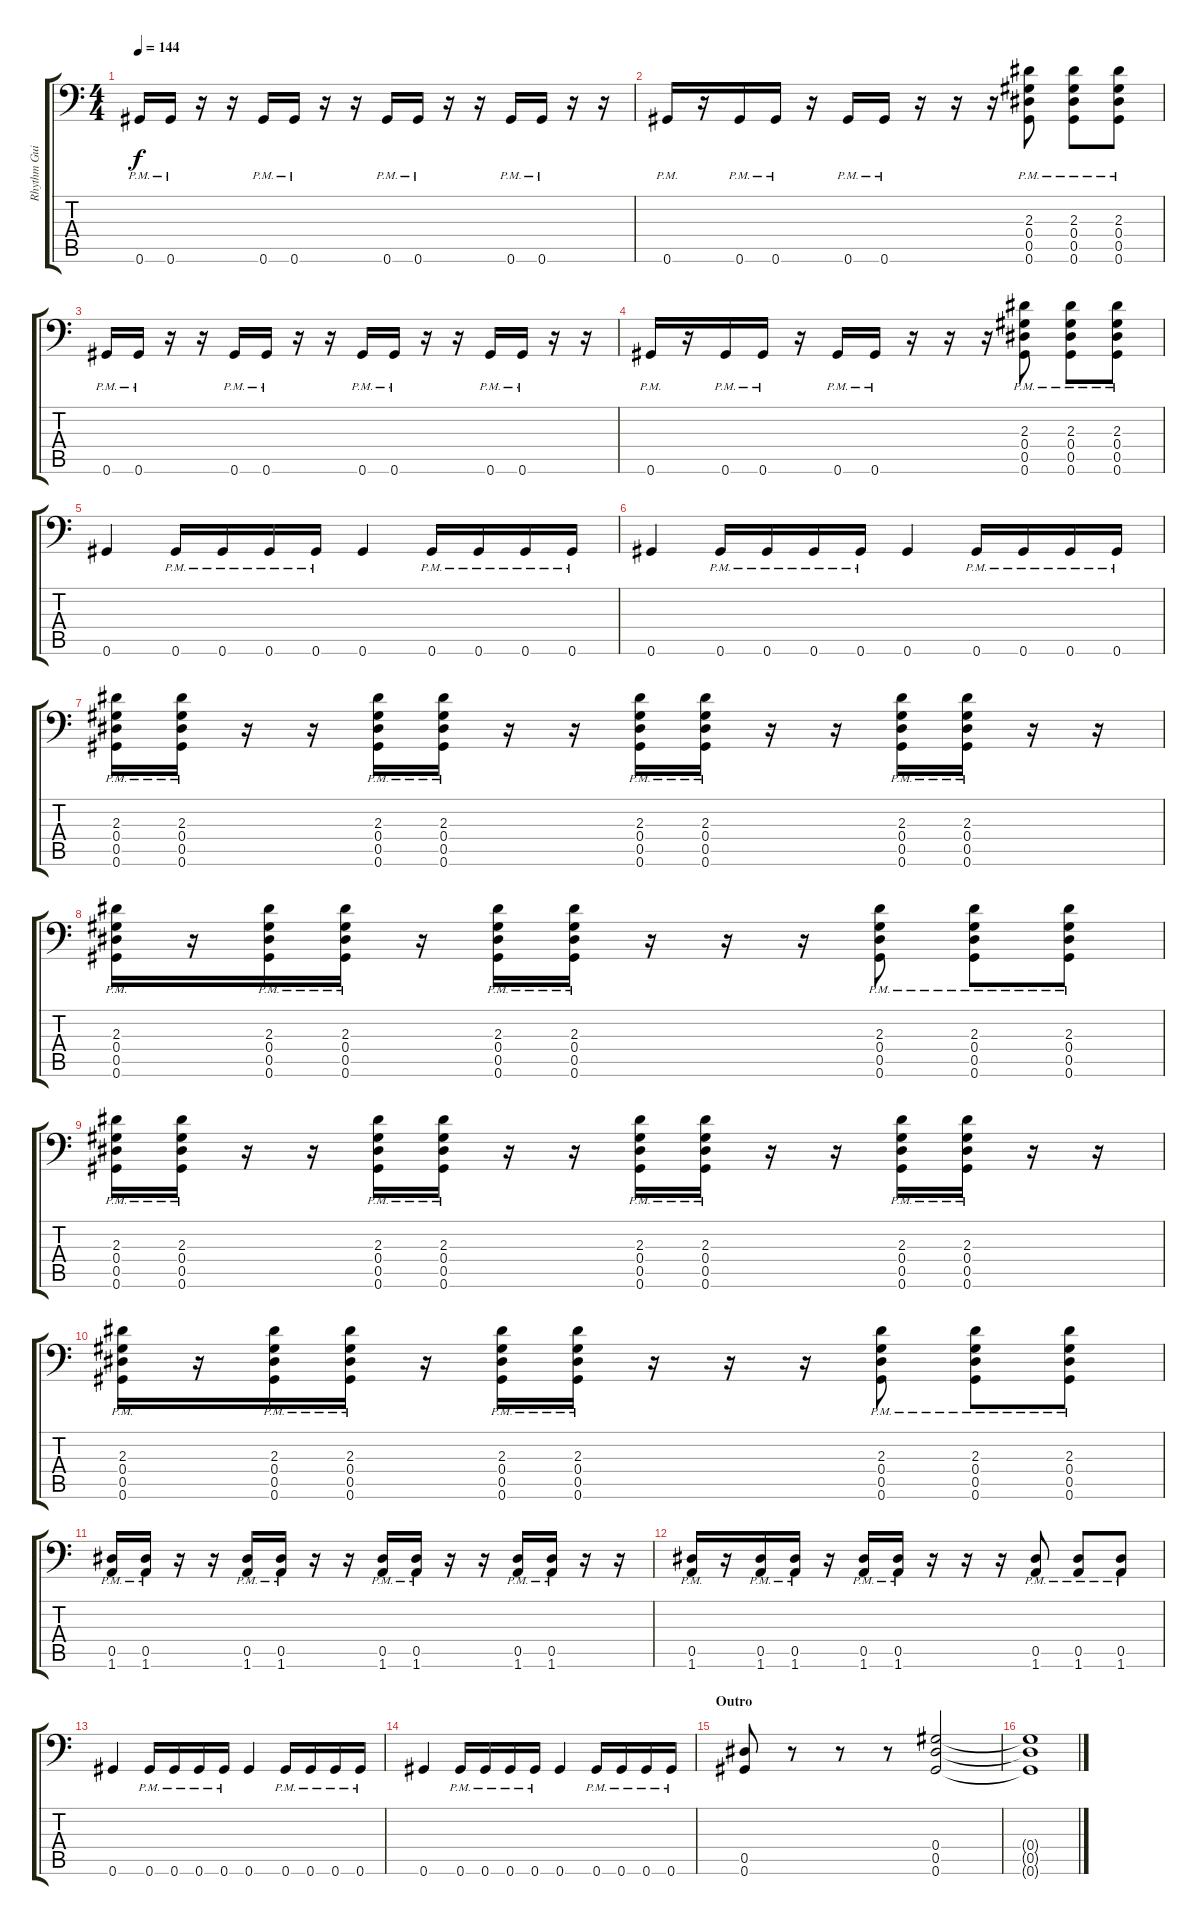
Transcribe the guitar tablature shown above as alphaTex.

\track ("Rhythm Guitar 2" "Rhythm Gui") {instrument distortionguitar}
\staff {score tabs}
\tuning (Bb3 F3 Db3 Ab2 Eb2 Ab1) {hide}
\ts (4 4)
\tempo 144
\clef f4
\ks c
0.6{pm}.16{dy f} 0.6{pm}.16 r.16 r.16 0.6{pm}.16 0.6{pm}.16 r.16 r.16 0.6{pm}.16 0.6{pm}.16 r.16 r.16 0.6{pm}.16 0.6{pm}.16 r.16 r.16 |
0.6{pm}.16 r.16 0.6{pm}.16 0.6{pm}.16 r.16 0.6{pm}.16 0.6{pm}.16 r.16 r.16 r.16 (2.3{pm} 0.4{pm} 0.5{pm} 0.6{pm}).8 (2.3{pm} 0.4{pm} 0.5{pm} 0.6{pm}).8 (2.3{pm} 0.4{pm} 0.5{pm} 0.6{pm}).8 |
0.6{pm}.16 0.6{pm}.16 r.16 r.16 0.6{pm}.16 0.6{pm}.16 r.16 r.16 0.6{pm}.16 0.6{pm}.16 r.16 r.16 0.6{pm}.16 0.6{pm}.16 r.16 r.16 |
0.6{pm}.16 r.16 0.6{pm}.16 0.6{pm}.16 r.16 0.6{pm}.16 0.6{pm}.16 r.16 r.16 r.16 (2.3{pm} 0.4{pm} 0.5{pm} 0.6{pm}).8 (2.3{pm} 0.4{pm} 0.5{pm} 0.6{pm}).8 (2.3{pm} 0.4{pm} 0.5{pm} 0.6{pm}).8 |
0.6.4 0.6{pm}.16 0.6{pm}.16 0.6{pm}.16 0.6{pm}.16 0.6.4 0.6{pm}.16 0.6{pm}.16 0.6{pm}.16 0.6{pm}.16 |
0.6.4 0.6{pm}.16 0.6{pm}.16 0.6{pm}.16 0.6{pm}.16 0.6.4 0.6{pm}.16 0.6{pm}.16 0.6{pm}.16 0.6{pm}.16 |
(2.3{pm} 0.4{pm} 0.5{pm} 0.6{pm}).16 (2.3{pm} 0.4{pm} 0.5{pm} 0.6{pm}).16 r.16 r.16 (2.3{pm} 0.4{pm} 0.5{pm} 0.6{pm}).16 (2.3{pm} 0.4{pm} 0.5{pm} 0.6{pm}).16 r.16 r.16 (2.3{pm} 0.4{pm} 0.5{pm} 0.6{pm}).16 (2.3{pm} 0.4{pm} 0.5{pm} 0.6{pm}).16 r.16 r.16 (2.3{pm} 0.4{pm} 0.5{pm} 0.6{pm}).16 (2.3{pm} 0.4{pm} 0.5{pm} 0.6{pm}).16 r.16 r.16 |
(2.3{pm} 0.4{pm} 0.5{pm} 0.6{pm}).16 r.16 (2.3{pm} 0.4{pm} 0.5{pm} 0.6{pm}).16 (2.3{pm} 0.4{pm} 0.5{pm} 0.6{pm}).16 r.16 (2.3{pm} 0.4{pm} 0.5{pm} 0.6{pm}).16 (2.3{pm} 0.4{pm} 0.5{pm} 0.6{pm}).16 r.16 r.16 r.16 (2.3{pm} 0.4{pm} 0.5{pm} 0.6{pm}).8 (2.3{pm} 0.4{pm} 0.5{pm} 0.6{pm}).8 (2.3{pm} 0.4{pm} 0.5{pm} 0.6{pm}).8 |
(2.3{pm} 0.4{pm} 0.5{pm} 0.6{pm}).16 (2.3{pm} 0.4{pm} 0.5{pm} 0.6{pm}).16 r.16 r.16 (2.3{pm} 0.4{pm} 0.5{pm} 0.6{pm}).16 (2.3{pm} 0.4{pm} 0.5{pm} 0.6{pm}).16 r.16 r.16 (2.3{pm} 0.4{pm} 0.5{pm} 0.6{pm}).16 (2.3{pm} 0.4{pm} 0.5{pm} 0.6{pm}).16 r.16 r.16 (2.3{pm} 0.4{pm} 0.5{pm} 0.6{pm}).16 (2.3{pm} 0.4{pm} 0.5{pm} 0.6{pm}).16 r.16 r.16 |
(2.3{pm} 0.4{pm} 0.5{pm} 0.6{pm}).16 r.16 (2.3{pm} 0.4{pm} 0.5{pm} 0.6{pm}).16 (2.3{pm} 0.4{pm} 0.5{pm} 0.6{pm}).16 r.16 (2.3{pm} 0.4{pm} 0.5{pm} 0.6{pm}).16 (2.3{pm} 0.4{pm} 0.5{pm} 0.6{pm}).16 r.16 r.16 r.16 (2.3{pm} 0.4{pm} 0.5{pm} 0.6{pm}).8 (2.3{pm} 0.4{pm} 0.5{pm} 0.6{pm}).8 (2.3{pm} 0.4{pm} 0.5{pm} 0.6{pm}).8 |
(0.5{pm} 1.6{pm}).16 (0.5{pm} 1.6{pm}).16 r.16 r.16 (0.5{pm} 1.6{pm}).16 (0.5{pm} 1.6{pm}).16 r.16 r.16 (0.5{pm} 1.6{pm}).16 (0.5{pm} 1.6{pm}).16 r.16 r.16 (0.5{pm} 1.6{pm}).16 (0.5{pm} 1.6{pm}).16 r.16 r.16 |
(0.5{pm} 1.6{pm}).16 r.16 (0.5{pm} 1.6{pm}).16 (0.5{pm} 1.6{pm}).16 r.16 (0.5{pm} 1.6{pm}).16 (0.5{pm} 1.6{pm}).16 r.16 r.16 r.16 (0.5{pm} 1.6{pm}).8 (0.5{pm} 1.6{pm}).8 (0.5{pm} 1.6{pm}).8 |
0.6.4 0.6{pm}.16 0.6{pm}.16 0.6{pm}.16 0.6{pm}.16 0.6.4 0.6{pm}.16 0.6{pm}.16 0.6{pm}.16 0.6{pm}.16 |
0.6.4 0.6{pm}.16 0.6{pm}.16 0.6{pm}.16 0.6{pm}.16 0.6.4 0.6{pm}.16 0.6{pm}.16 0.6{pm}.16 0.6{pm}.16 |
\section ("" "Outro")
(0.5 0.6).8 r.8 r.8 r.8 (0.4 0.5 0.6).2 |
(0.4{t} 0.5{t} 0.6{t}).1
